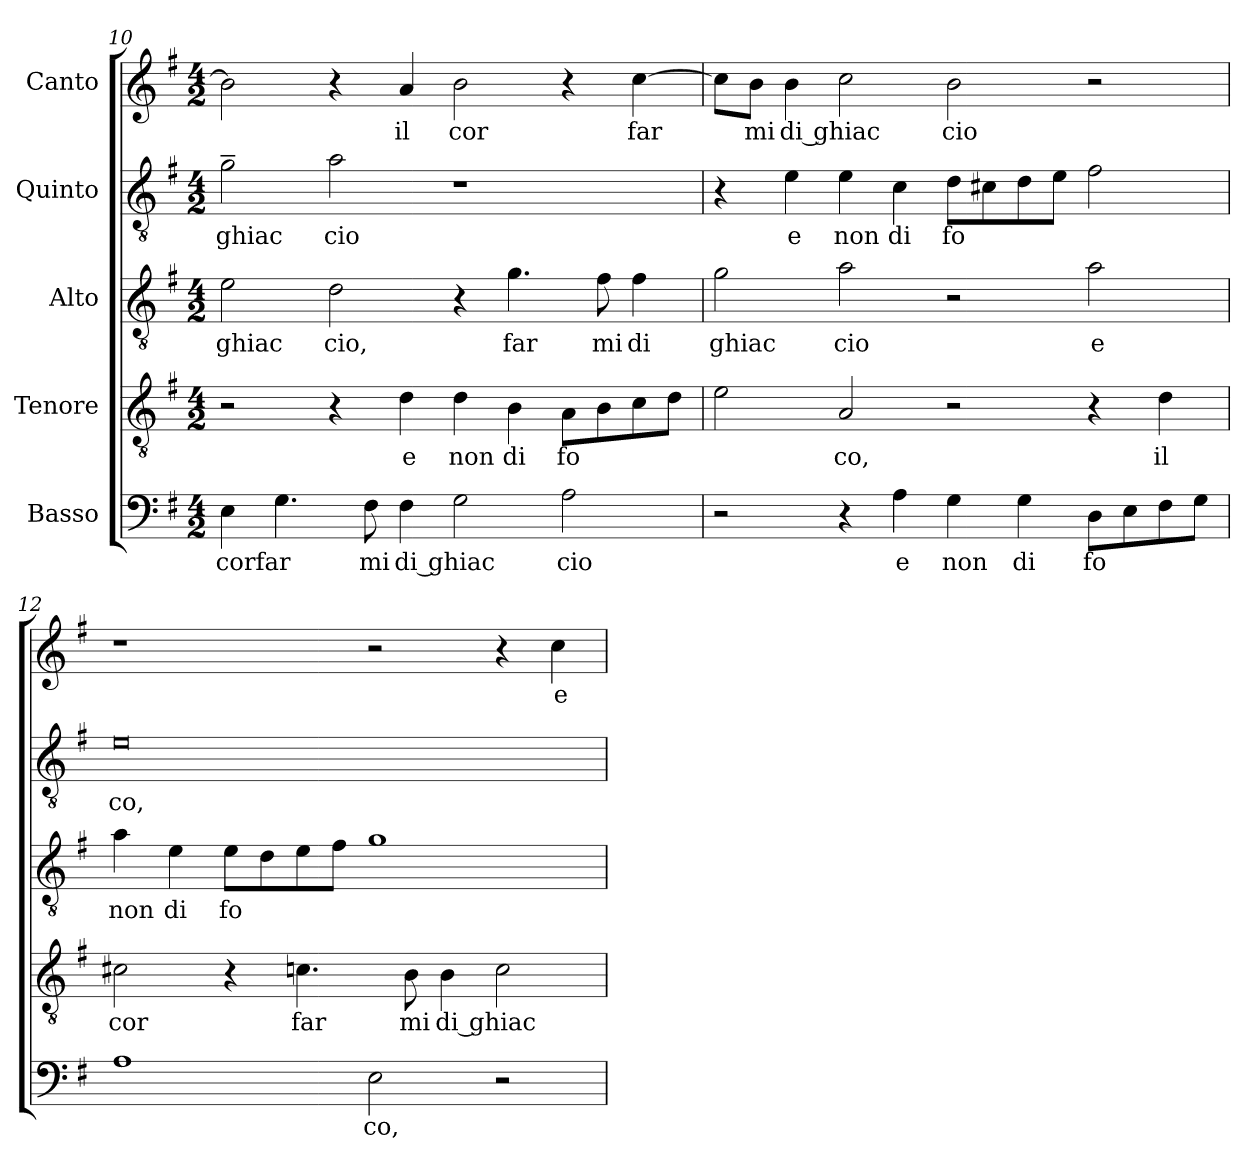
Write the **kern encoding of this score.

**kern	**text	**kern	**text	**kern	**text	**kern	**text	**kern	**text
*part5	*part5	*part4	*part4	*part3	*part3	*part2	*part2	*part1	*part1
*staff5	*staff5	*staff4	*staff4	*staff3	*staff3	*staff2	*staff2	*staff1	*staff1
*I"Basso	*	*I"Tenore	*	*I"Alto	*	*I"Quinto	*	*I"Canto	*
!!LO:LB:g=z
*clefF4	*	*clefGv2	*	*clefGv2	*	*clefGv2	*	*clefG2	*
*k[f#]	*	*k[f#]	*	*k[f#]	*	*k[f#]	*	*k[f#]	*
*G:	*	*G:	*	*G:	*	*G:	*	*G:	*
*M4/2	*	*M4/2	*	*M4/2	*	*M4/2	*	*M4/2	*
=10	=10	=10	=10	=10	=10	=10	=10	=10	=10
!	!LO:LY:b	!	!	!	!LO:LY:b:cj	!	!LO:LY:b:cj	!	!
4E\	corfar	2r	.	2e\	ghiac	2g~>\	ghiac	2b\]	.
4.G\	.	.	.	.	.	.	.	.	.
!	!	!	!	!	!LO:LY:b:cj	!	!LO:LY:b:cj	!	!
.	.	4r	.	2d\	cio,	2a\	cio	4r	.
!	!LO:LY:b:cj	!	!	!	!	!	!	!	!
8F#\	mi	.	.	.	.	.	.	.	.
!	!LO:LY:b:cj	!	!LO:LY:b:cj	!	!	!	!	!	!LO:LY:b:cj
4F#\	di ghiac	4d\	e	.	.	.	.	4a/	il
!	!	!	!LO:LY:b:cj	!	!	!	!	!	!LO:LY:b:cj
2G\	.	4d\	non	4r	.	1r	.	2b\	cor
!	!	!	!LO:LY:b:cj	!	!LO:LY:b:cj	!	!	!	!
.	.	4B\	di	4.g\	far	.	.	.	.
!	!LO:LY:b:cj	!	!LO:LY:b:cj	!	!	!	!	!	!
2A\	cio	8A\L	fo	.	.	.	.	4r	.
!	!	!	!	!	!LO:LY:b:cj	!	!	!	!
.	.	8B\	.	8f#\	mi	.	.	.	.
!	!	!	!	!	!LO:LY:b:cj	!	!	!	!LO:LY:b
.	.	8c\	.	4f#\	di	.	.	[>4cc\	far
.	.	8d\J	.	.	.	.	.	.	.
=11	=11	=11	=11	=11	=11	=11	=11	=11	=11
!	!	!	!	!	!LO:LY:b:cj	!	!	!	!
2r	.	2e\	.	2g\	ghiac	4r	.	8cc\L]	.
!	!	!	!	!	!	!	!	!	!LO:LY:b:cj
.	.	.	.	.	.	.	.	8b\J	mi
!	!	!	!	!	!	!	!LO:LY:b:cj	!	!LO:LY:b:cj
.	.	.	.	.	.	4e\	e	4b\	di ghiac
!	!	!	!LO:LY:b:cj	!	!LO:LY:b:cj	!	!LO:LY:b:cj	!	!
4r	.	2A/	co,	2a\	cio	4e\	non	2cc\	.
!	!LO:LY:b:cj	!	!	!	!	!	!LO:LY:b:cj	!	!
4A\	e	.	.	.	.	4c\	di	.	.
!	!LO:LY:b:cj	!	!	!	!	!	!LO:LY:b:cj	!	!LO:LY:b:cj
4G\	non	2r	.	2r	.	8d\L	fo	2b\	cio
.	.	.	.	.	.	8c#X\	.	.	.
!	!LO:LY:b:cj	!	!	!	!	!	!	!	!
4G\	di	.	.	.	.	8d\	.	.	.
.	.	.	.	.	.	8e\J	.	.	.
!	!LO:LY:b:cj	!	!	!	!LO:LY:b:cj	!	!	!	!
8D\L	fo	4r	.	2a\	e	2f#\	.	2r	.
8E\	.	.	.	.	.	.	.	.	.
!	!	!	!LO:LY:b:cj	!	!	!	!	!	!
8F#\	.	4d\	il	.	.	.	.	.	.
8G\J	.	.	.	.	.	.	.	.	.
=12	=12	=12	=12	=12	=12	=12	=12	=12	=12
!	!	!	!LO:LY:b:cj	!	!LO:LY:b:cj	!	!LO:LY:b:cj	!	!
1A	.	2c#X\	cor	4a\	non	0e	co,	1r	.
!	!	!	!	!	!LO:LY:b:cj	!	!	!	!
.	.	.	.	4e\	di	.	.	.	.
!	!	!	!	!	!LO:LY:b:cj	!	!	!	!
.	.	4r	.	8e\L	fo	.	.	.	.
.	.	.	.	8d\	.	.	.	.	.
!	!	!	!LO:LY:b:cj	!	!	!	!	!	!
.	.	4.cn\	far	8e\	.	.	.	.	.
.	.	.	.	8f#\J	.	.	.	.	.
!	!LO:LY:b:cj	!	!	!	!	!	!	!	!
2E\	co,	.	.	1g	.	.	.	2r	.
!	!	!	!LO:LY:b:cj	!	!	!	!	!	!
.	.	8B\	mi	.	.	.	.	.	.
!	!	!	!LO:LY:b:cj	!	!	!	!	!	!
.	.	4B\	di ghiac	.	.	.	.	.	.
2r	.	2c\	.	.	.	.	.	4r	.
!	!	!	!	!	!	!	!	!	!LO:LY:b:cj
.	.	.	.	.	.	.	.	4cc\	e
=	=	=	=	=	=	=	=	=	=
*-	*-	*-	*-	*-	*-	*-	*-	*-	*-
